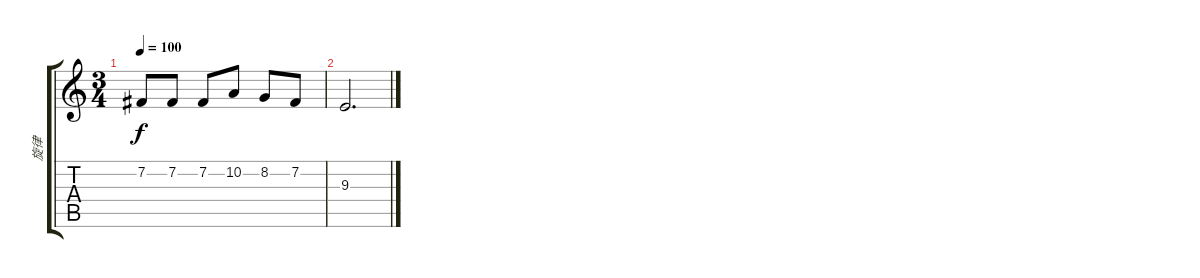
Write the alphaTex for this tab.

\track ("旋律" "旋律") {instrument panflute}
\staff {score tabs}
\tuning (E4 B3 G3 D3 A2 E2) {hide}
\ts (3 4)
\tempo 100
\clef g2
\ks c
7.2.8{dy f} 7.2.8 7.2.8 10.2.8 8.2.8 7.2.8 |
9.3.2{d}
